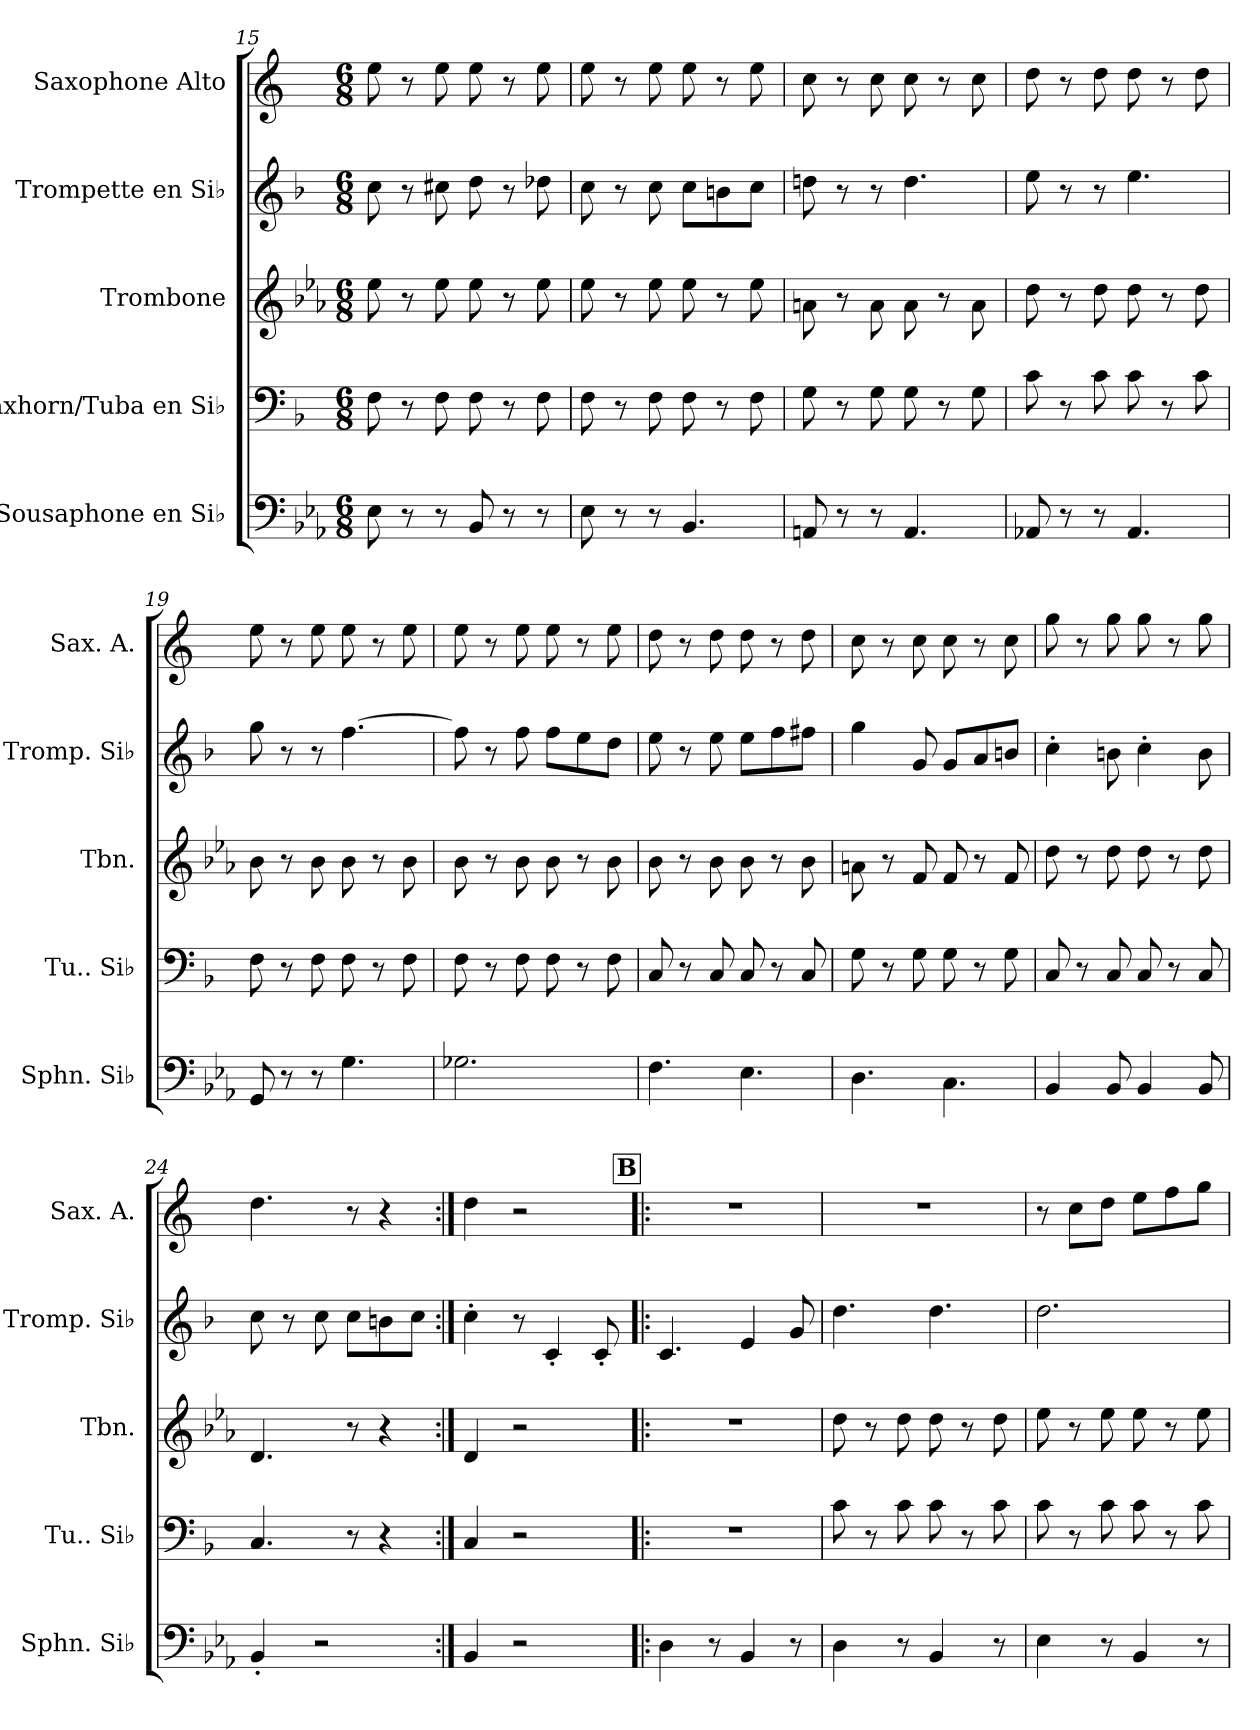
**kern	**kern	**kern	**kern	**kern
*part5	*part4	*part3	*part2	*part1
*staff5	*staff4	*staff3	*staff2	*staff1
*I"Sousaphone en Si♭	*I"saxhorn/Tuba en Si♭	*I"Trombone	*I"Trompette en Si♭	*I"Saxophone Alto
*I'Sphn. Si♭	*I'Tu.. Si♭	*I'Tbn.	*I'Tromp. Si♭	*I'Sax. A.
*clefF4	*clefF4	*clefG2	*clefG2	*clefG2
*ITrd8c14	*ITrd4c7	*ITrd8c14	*ITrd1c2	*ITrd5c9
*k[b-e-a-]	*k[b-e-]	*k[b-e-a-]	*k[b-e-a-]	*k[b-e-a-]
*M6/8	*M6/8	*M6/8	*M6/8	*M6/8
=15	=15	=15	=15	=15
8EE-\	8BB-\	8e-\	8b-\	8g\
8r	8r	8r	8r	8r
8r	8BB-\	8e-\	8bn\	8g\
8BBB-/	8BB-\	8e-\	8cc\	8g\
8r	8r	8r	8r	8r
8r	8BB-\	8e-\	8cc-X\	8g\
!!LO:LB:g=z
=16	=16	=16	=16	=16
8EE-\	8BB-\	8e-\	8b-\	8g\
8r	8r	8r	8r	8r
8r	8BB-\	8e-\	8b-\	8g\
4.BBB-/	8BB-\	8e-\	8b-\L	8g\
.	8r	8r	8an\	8r
.	8BB-\	8e-\	8b-\J	8g\
=17	=17	=17	=17	=17
8AAAn/	8C\	8An\	8ccn\	8e-\
8r	8r	8r	8r	8r
8r	8C\	8A\	8r	8e-\
4.AAA/	8C\	8A\	4.cc\	8e-\
.	8r	8r	.	8r
.	8C\	8A\	.	8e-\
=18	=18	=18	=18	=18
8AAA-X/	8F\	8d\	8dd\	8f\
8r	8r	8r	8r	8r
8r	8F\	8d\	8r	8f\
4.AAA-/	8F\	8d\	4.dd\	8f\
.	8r	8r	.	8r
.	8F\	8d\	.	8f\
=19	=19	=19	=19	=19
8GGG/	8BB-\	8B-\	8ff\	8g\
8r	8r	8r	8r	8r
8r	8BB-\	8B-\	8r	8g\
4.GG\	8BB-\	8B-\	[4.ee-\	8g\
.	8r	8r	.	8r
.	8BB-\	8B-\	.	8g\
=20	=20	=20	=20	=20
2.GG-X\	8BB-\	8B-\	8ee-\]	8g\
.	8r	8r	8r	8r
.	8BB-\	8B-\	8ee-\	8g\
.	8BB-\	8B-\	8ee-\L	8g\
.	8r	8r	8dd\	8r
.	8BB-\	8B-\	8cc\J	8g\
!!LO:PB:g=z
=21	=21	=21	=21	=21
4.FF\	8FF/	8B-\	8dd\	8f\
.	8r	8r	8r	8r
.	8FF/	8B-\	8dd\	8f\
4.EE-\	8FF/	8B-\	8dd\L	8f\
.	8r	8r	8ee-\	8r
.	8FF/	8B-\	8een\J	8f\
=22	=22	=22	=22	=22
4.DD\	8C\	8An\	4ff\	8e-\
.	8r	8r	.	8r
.	8C\	8F/	8f/	8e-\
4.CC\	8C\	8F/	8f/L	8e-\
.	8r	8r	8g/	8r
.	8C\	8F/	8an/J	8e-\
=23	=23	=23	=23	=23
4BBB-/	8FF/	8d\	4b-'\	8b-\
.	8r	8r	.	8r
8BBB-/	8FF/	8d\	8an\	8b-\
4BBB-/	8FF/	8d\	4b-'\	8b-\
.	8r	8r	.	8r
8BBB-/	8FF/	8d\	8a\	8b-\
=24	=24	=24	=24	=24
4BBB-'/	4.FF/	4.D/	8b-\	4.f\
.	.	.	8r	.
2r	.	.	8b-\	.
.	8r	8r	8b-\L	8r
.	4r	4r	8an\	4r
.	.	.	8b-\J	.
=25:|!	=25:|!	=25:|!	=25:|!	=25:|!
4BBB-/	4FF/	4D/	4b-'\	4f\
2r	2r	2r	8r	2r
.	.	.	4B-'/	.
.	.	.	8B-'/	.
!!LO:LB:g=z
!!LO:REH:place=s1:a:B:fs=14:t=B
=26!|:	=26!|:	=26!|:	=26!|:	=26!|:
4DD\	2.r	2.r	4.B-/	2.r
8r	.	.	.	.
4BBB-/	.	.	4d/	.
8r	.	.	8f/	.
=27	=27	=27	=27	=27
4DD\	8F\	8d\	4.cc\	2.r
.	8r	8r	.	.
8r	8F\	8d\	.	.
4BBB-/	8F\	8d\	4.cc\	.
.	8r	8r	.	.
8r	8F\	8d\	.	.
=28	=28	=28	=28	=28
4EE-\	8F\	8e-\	2.cc\	8r
.	8r	8r	.	8e-\L
8r	8F\	8e-\	.	8f\J
4BBB-/	8F\	8e-\	.	8g\L
.	8r	8r	.	8a-\
8r	8F\	8e-\	.	8b-\J
=	=	=	=	=
*-	*-	*-	*-	*-
